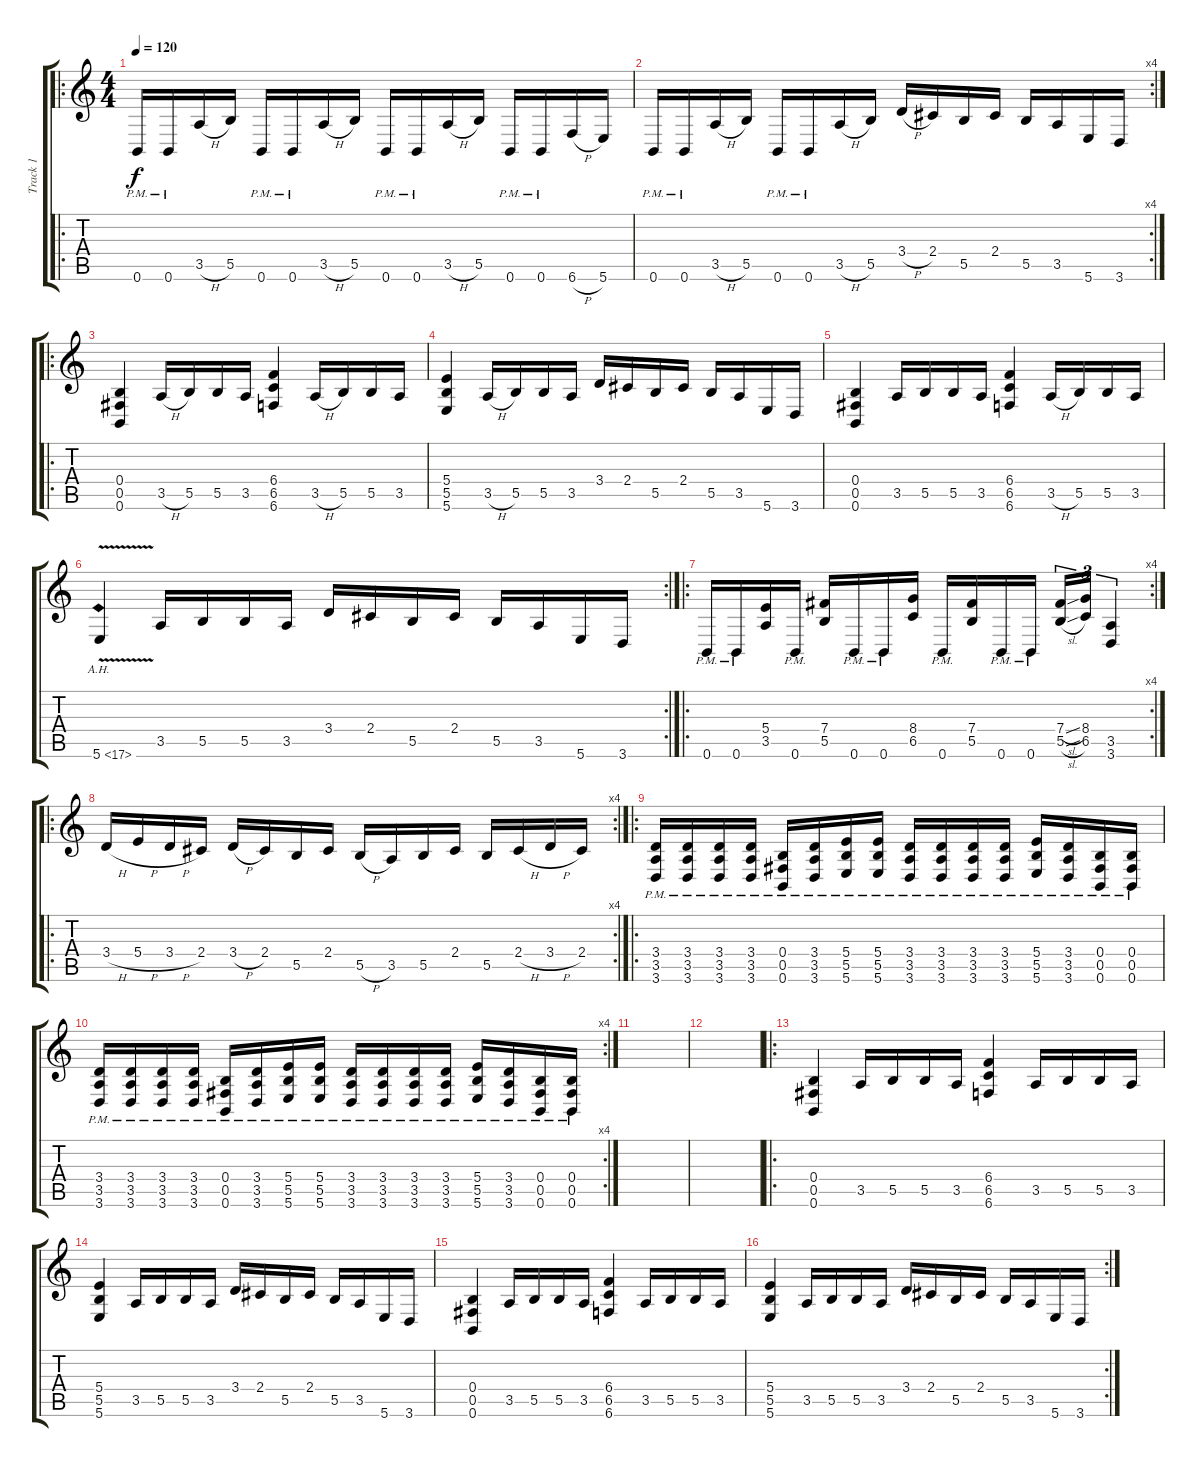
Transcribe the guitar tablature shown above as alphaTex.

\track ("Track 1" "Track 1") {instrument distortionguitar}
\staff {score tabs}
\tuning (Db4 Ab3 E3 B2 Gb2 B1) {hide}
\ro
\ts (4 4)
\tempo 120
\clef g2
\ks c
0.6{pm}.16{dy f instrument distortionguitar} 0.6{pm}.16 3.5{h}.16 5.5.16 0.6{pm}.16 0.6{pm}.16 3.5{h}.16 5.5.16 0.6{pm}.16 0.6{pm}.16 3.5{h}.16 5.5.16 0.6{pm}.16 0.6{pm}.16 6.6{h}.16 5.6.16 |
\rc 4
0.6{pm}.16 0.6{pm}.16 3.5{h}.16 5.5.16 0.6{pm}.16 0.6{pm}.16 3.5{h}.16 5.5.16 3.4{h}.16 2.4.16 5.5.16 2.4.16 5.5.16 3.5.16 5.6.16 3.6.16 |
\ro
(0.4 0.5 0.6).4 3.5{h}.16 5.5.16 5.5.16 3.5.16 (6.4 6.5 6.6).4 3.5{h}.16 5.5.16 5.5.16 3.5.16 |
(5.4 5.5 5.6).4 3.5{h}.16 5.5.16 5.5.16 3.5.16 3.4.16 2.4.16 5.5.16 2.4.16 5.5.16 3.5.16 5.6.16 3.6.16 |
(0.4 0.5 0.6).4 3.5.16 5.5.16 5.5.16 3.5.16 (6.4 6.5 6.6).4 3.5{h}.16 5.5.16 5.5.16 3.5.16 |
\rc 2
5.6{ah 12 v}.4 3.5.16 5.5.16 5.5.16 3.5.16 3.4.16 2.4.16 5.5.16 2.4.16 5.5.16 3.5.16 5.6.16 3.6.16 |
\ro
\rc 4
0.6{pm}.16 0.6{pm}.16 (5.4 3.5).16 0.6{pm}.16 (7.4 5.5).16 0.6{pm}.16 0.6{pm}.16 (8.4 6.5).16 0.6{pm}.16 (7.4 5.5).16 0.6{pm}.16 0.6{pm}.16 (7.4{sl} 5.5{sl}).16{tu (3 2)} (8.4 6.5).16{tu (3 2)} (3.5 3.6).4{tu (3 2)} |
\ro
\rc 4
3.4{h}.16 5.4{h}.16 3.4{h}.16 2.4.16 3.4{h}.16 2.4.16 5.5.16 2.4.16 5.5{h}.16 3.5.16 5.5.16 2.4.16 5.5.16 2.4{h}.16 3.4{h}.16 2.4.16 |
\ro
(3.4 3.5 3.6{pm}).16 (3.4 3.5 3.6{pm}).16 (3.4 3.5 3.6{pm}).16 (3.4 3.5 3.6{pm}).16 (0.4 0.5 0.6{pm}).16 (3.4 3.5 3.6{pm}).16 (5.4 5.5 5.6{pm}).16 (5.4 5.5 5.6{pm}).16 (3.4 3.5 3.6{pm}).16 (3.4 3.5 3.6{pm}).16 (3.4 3.5 3.6{pm}).16 (3.4 3.5 3.6{pm}).16 (5.4 5.5 5.6{pm}).16 (3.4 3.5 3.6{pm}).16 (0.4 0.5 0.6{pm}).16 (0.4 0.5 0.6{pm}).16 |
\rc 4
(3.4{pm} 3.5 3.6).16 (3.4{pm} 3.5 3.6).16 (3.4{pm} 3.5 3.6).16 (3.4{pm} 3.5 3.6).16 (0.4{pm} 0.5 0.6).16 (3.4{pm} 3.5 3.6).16 (5.4{pm} 5.5 5.6).16 (5.4{pm} 5.5 5.6).16 (3.4{pm} 3.5 3.6).16 (3.4{pm} 3.5 3.6).16 (3.4{pm} 3.5 3.6).16 (3.4{pm} 3.5 3.6).16 (5.4{pm} 5.5 5.6).16 (3.4{pm} 3.5 3.6).16 (0.4{pm} 0.5 0.6).16 (0.4{pm} 0.5 0.6).16 |
|
|
\ro
(0.4 0.5 0.6).4 3.5.16 5.5.16 5.5.16 3.5.16 (6.4 6.5 6.6).4 3.5.16 5.5.16 5.5.16 3.5.16 |
(5.4 5.5 5.6).4 3.5.16 5.5.16 5.5.16 3.5.16 3.4.16 2.4.16 5.5.16 2.4.16 5.5.16 3.5.16 5.6.16 3.6.16 |
(0.4 0.5 0.6).4 3.5.16 5.5.16 5.5.16 3.5.16 (6.4 6.5 6.6).4 3.5.16 5.5.16 5.5.16 3.5.16 |
\rc 2
(5.4 5.5 5.6).4 3.5.16 5.5.16 5.5.16 3.5.16 3.4.16 2.4.16 5.5.16 2.4.16 5.5.16 3.5.16 5.6.16 3.6.16
